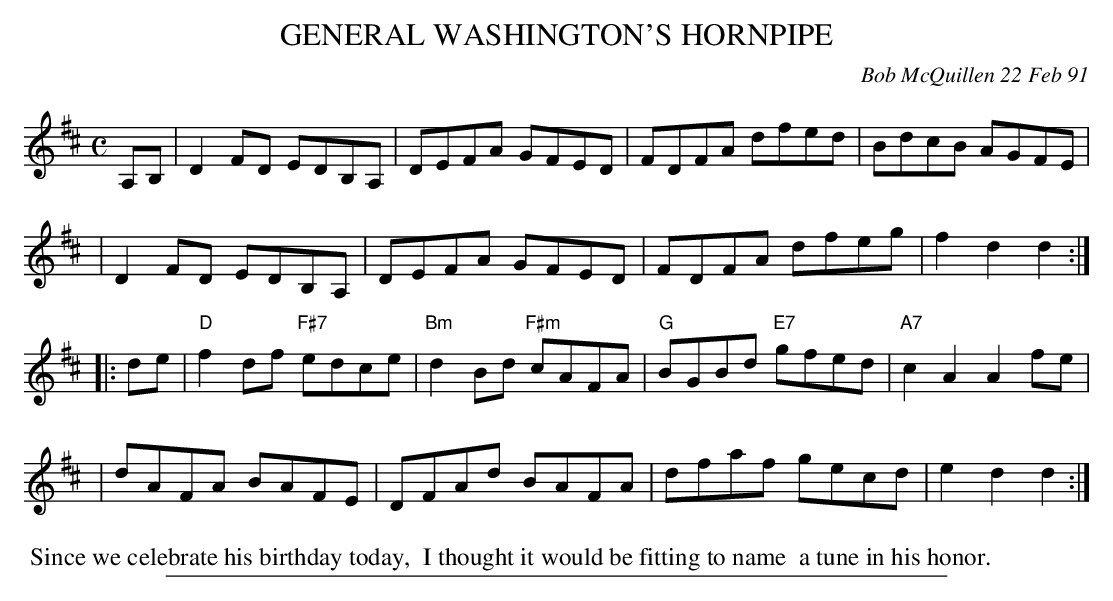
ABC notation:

X:1
T: GENERAL WASHINGTON'S HORNPIPE
C: Bob McQuillen 22 Feb 91
M: C
L: 1/8
K: D
A,B, \
| D2FD EDB,A, | DEFA GFED | FDFA dfed | BdcB AGFE |
| D2FD EDB,A, | DEFA GFED | FDFA dfeg | f2d2 d2 :|
|: de \
| "D"f2df "F#7"edce | "Bm"d2Bd "F#m"cAFA | "G"BGBd "E7"gfed | "A7"c2A2 A2fe |
| dAFA BAFE | DFAd BAFA | dfaf gecd | e2d2 d2 :|
